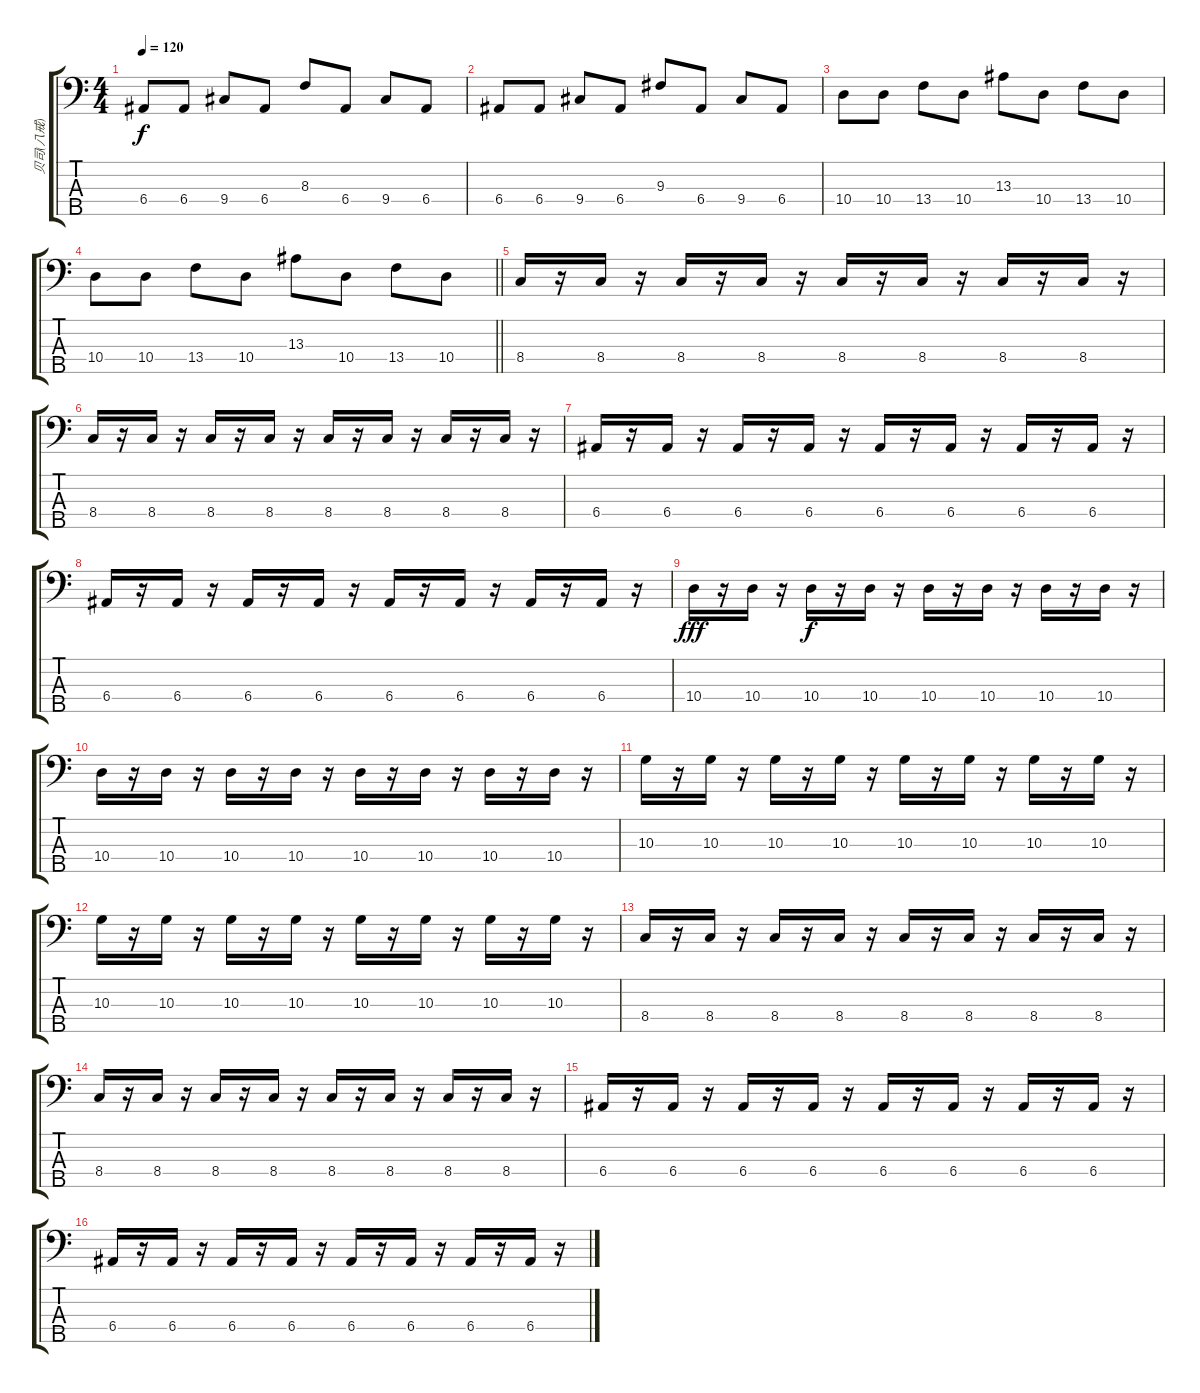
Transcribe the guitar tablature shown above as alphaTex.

\track ("贝司(八戒)" "贝司(八戒)") {instrument electricbassfinger}
\staff {score tabs}
\tuning (G2 D2 A1 E1 B0) {hide}
\ts (4 4)
\tempo 120
\clef f4
\ks c
6.4.8{dy f} 6.4.8 9.4.8 6.4.8 8.3.8 6.4.8 9.4.8 6.4.8 |
6.4.8 6.4.8 9.4.8 6.4.8 9.3.8 6.4.8 9.4.8 6.4.8 |
10.4.8 10.4.8 13.4.8 10.4.8 13.3.8 10.4.8 13.4.8 10.4.8 |
\barLineRight lightlight
10.4.8 10.4.8 13.4.8 10.4.8 13.3.8 10.4.8 13.4.8 10.4.8 |
8.4.16{volume 13 instrument electricbasspick} r.16 8.4.16 r.16 8.4.16 r.16 8.4.16 r.16 8.4.16 r.16 8.4.16 r.16 8.4.16 r.16 8.4.16 r.16 |
8.4.16 r.16 8.4.16 r.16 8.4.16 r.16 8.4.16 r.16 8.4.16 r.16 8.4.16 r.16 8.4.16 r.16 8.4.16 r.16 |
6.4.16 r.16 6.4.16 r.16 6.4.16 r.16 6.4.16 r.16 6.4.16 r.16 6.4.16 r.16 6.4.16 r.16 6.4.16 r.16 |
6.4.16 r.16 6.4.16 r.16 6.4.16 r.16 6.4.16 r.16 6.4.16 r.16 6.4.16 r.16 6.4.16 r.16 6.4.16 r.16 |
10.4.16{dy fff} r.16 10.4.16 r.16 10.4.16{dy f} r.16 10.4.16 r.16 10.4.16 r.16 10.4.16 r.16 10.4.16 r.16 10.4.16 r.16 |
10.4.16 r.16 10.4.16 r.16 10.4.16 r.16 10.4.16 r.16 10.4.16 r.16 10.4.16 r.16 10.4.16 r.16 10.4.16 r.16 |
10.3.16 r.16 10.3.16 r.16 10.3.16 r.16 10.3.16 r.16 10.3.16 r.16 10.3.16 r.16 10.3.16 r.16 10.3.16 r.16 |
10.3.16 r.16 10.3.16 r.16 10.3.16 r.16 10.3.16 r.16 10.3.16 r.16 10.3.16 r.16 10.3.16 r.16 10.3.16 r.16 |
8.4.16 r.16 8.4.16 r.16 8.4.16 r.16 8.4.16 r.16 8.4.16 r.16 8.4.16 r.16 8.4.16 r.16 8.4.16 r.16 |
8.4.16 r.16 8.4.16 r.16 8.4.16 r.16 8.4.16 r.16 8.4.16 r.16 8.4.16 r.16 8.4.16 r.16 8.4.16 r.16 |
6.4.16 r.16 6.4.16 r.16 6.4.16 r.16 6.4.16 r.16 6.4.16 r.16 6.4.16 r.16 6.4.16 r.16 6.4.16 r.16 |
6.4.16 r.16 6.4.16 r.16 6.4.16 r.16 6.4.16 r.16 6.4.16 r.16 6.4.16 r.16 6.4.16 r.16 6.4.16 r.16
